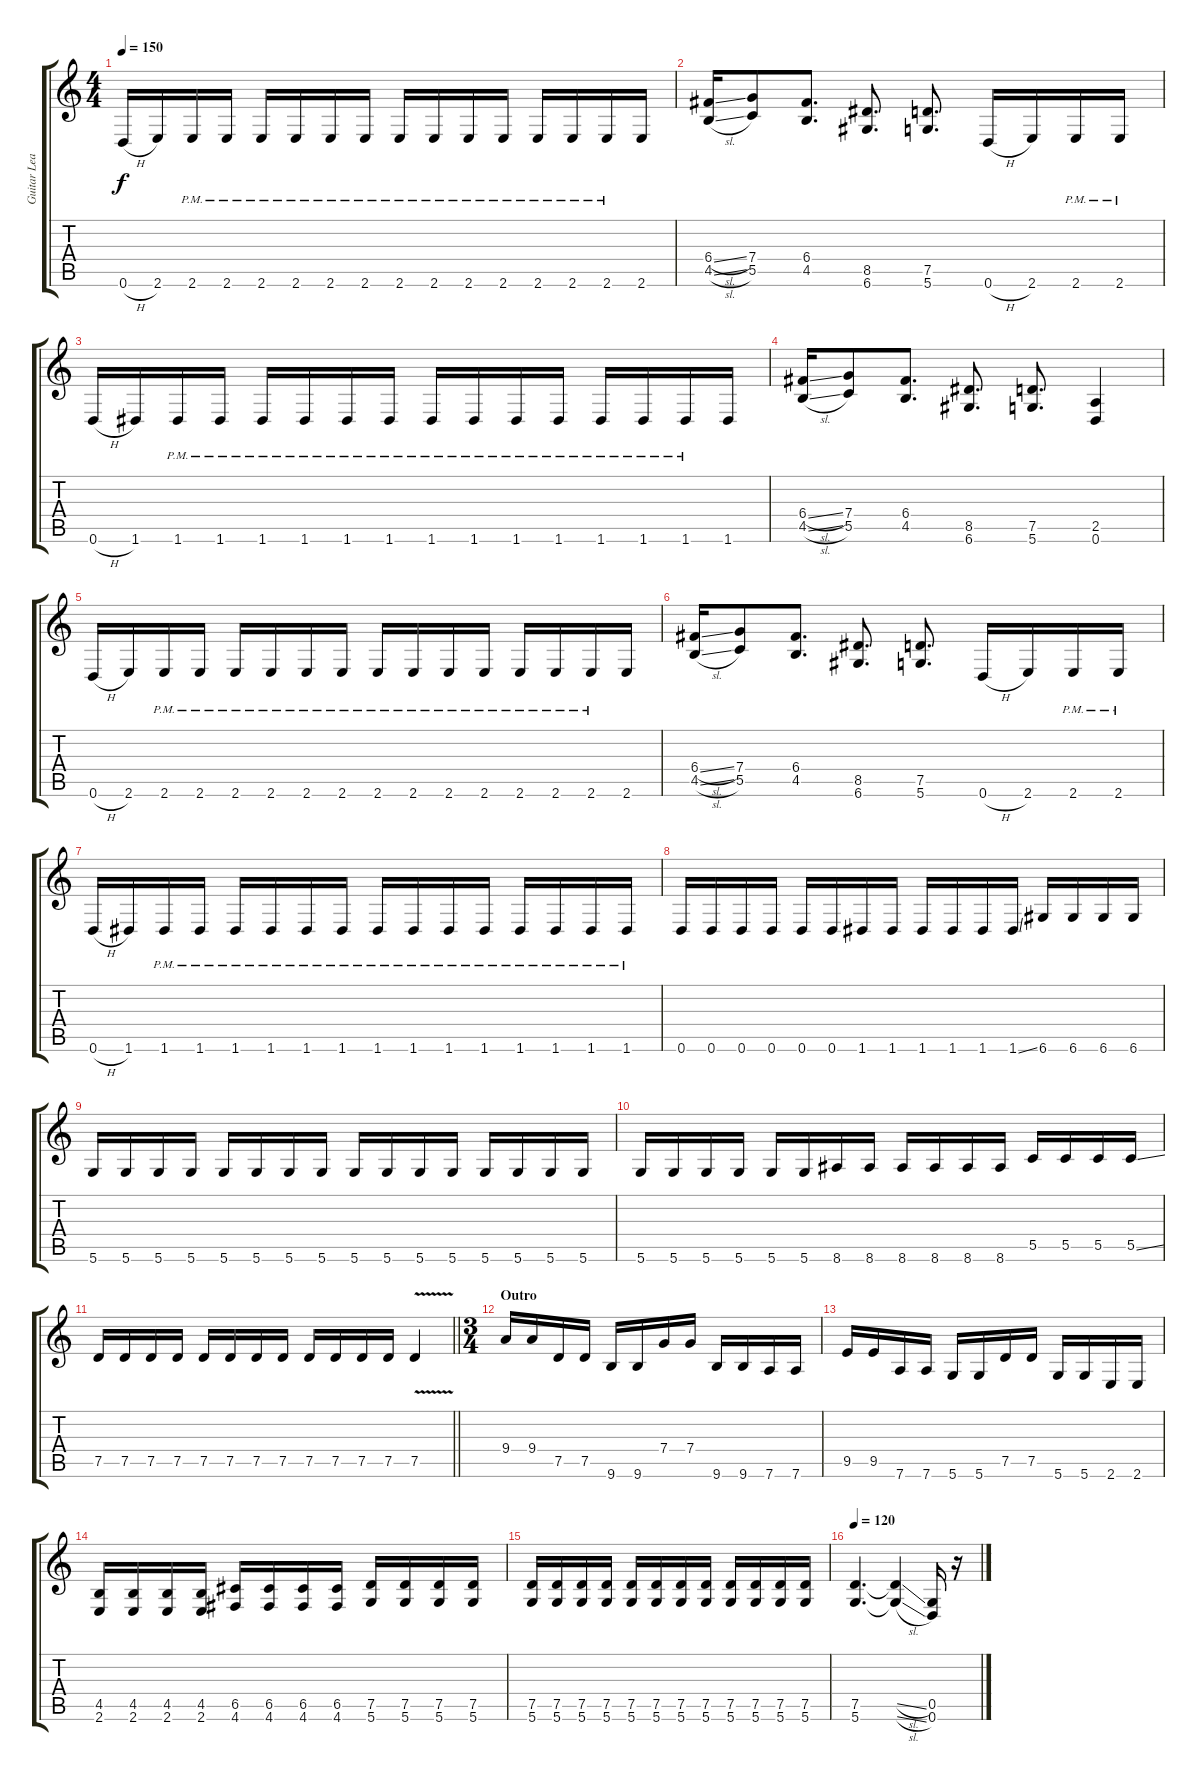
\track ("Guitar Lead (Brent Hinds)" "Guitar Lea") {instrument overdrivenguitar}
\staff {score tabs}
\tuning (D4 A3 F3 C3 G2 D2) {hide}
\ts (4 4)
\tempo 150
\clef g2
\ks c
0.6{h}.16{dy f} 2.6.16 2.6{pm}.16 2.6{pm}.16 2.6{pm}.16 2.6{pm}.16 2.6{pm}.16 2.6{pm}.16 2.6{pm}.16 2.6{pm}.16 2.6{pm}.16 2.6{pm}.16 2.6{pm}.16 2.6{pm}.16 2.6{pm}.16 2.6.16 |
(6.4{sl} 4.5{sl}).16 (7.4 5.5).8 (6.4 4.5).8{d} (8.5 6.6).8{d} (7.5 5.6).8{d} 0.6{h}.16 2.6.16 2.6{pm}.16 2.6{pm}.16 |
0.6{h}.16 1.6.16 1.6{pm}.16 1.6{pm}.16 1.6{pm}.16 1.6{pm}.16 1.6{pm}.16 1.6{pm}.16 1.6{pm}.16 1.6{pm}.16 1.6{pm}.16 1.6{pm}.16 1.6{pm}.16 1.6{pm}.16 1.6{pm}.16 1.6.16 |
(6.4{sl} 4.5{sl}).16 (7.4 5.5).8 (6.4 4.5).8{d} (8.5 6.6).8{d} (7.5 5.6).8{d} (2.5 0.6).4 |
0.6{h}.16 2.6.16 2.6{pm}.16 2.6{pm}.16 2.6{pm}.16 2.6{pm}.16 2.6{pm}.16 2.6{pm}.16 2.6{pm}.16 2.6{pm}.16 2.6{pm}.16 2.6{pm}.16 2.6{pm}.16 2.6{pm}.16 2.6{pm}.16 2.6.16 |
(6.4{sl} 4.5{sl}).16 (7.4 5.5).8 (6.4 4.5).8{d} (8.5 6.6).8{d} (7.5 5.6).8{d} 0.6{h}.16 2.6.16 2.6{pm}.16 2.6{pm}.16 |
0.6{h}.16 1.6.16 1.6{pm}.16 1.6{pm}.16 1.6{pm}.16 1.6{pm}.16 1.6{pm}.16 1.6{pm}.16 1.6{pm}.16 1.6{pm}.16 1.6{pm}.16 1.6{pm}.16 1.6{pm}.16 1.6{pm}.16 1.6{pm}.16 1.6{pm}.16 |
0.6.16 0.6.16 0.6.16 0.6.16 0.6.16 0.6.16 1.6.16 1.6.16 1.6.16 1.6.16 1.6.16 1.6{ss}.16 6.6.16 6.6.16 6.6.16 6.6.16 |
5.6.16 5.6.16 5.6.16 5.6.16 5.6.16 5.6.16 5.6.16 5.6.16 5.6.16 5.6.16 5.6.16 5.6.16 5.6.16 5.6.16 5.6.16 5.6.16 |
5.6.16 5.6.16 5.6.16 5.6.16 5.6.16 5.6.16 8.6.16 8.6.16 8.6.16 8.6.16 8.6.16 8.6.16 5.5.16 5.5.16 5.5.16 5.5{ss}.16 |
\barLineRight lightlight
7.5.16 7.5.16 7.5.16 7.5.16 7.5.16 7.5.16 7.5.16 7.5.16 7.5.16 7.5.16 7.5.16 7.5.16 7.5{v}.4 |
\ts (3 4)
\section ("" "Outro")
9.4.16 9.4.16 7.5.16 7.5.16 9.6.16 9.6.16 7.4.16 7.4.16 9.6.16 9.6.16 7.6.16 7.6.16 |
9.5.16 9.5.16 7.6.16 7.6.16 5.6.16 5.6.16 7.5.16 7.5.16 5.6.16 5.6.16 2.6.16 2.6.16 |
(4.5 2.6).16 (4.5 2.6).16 (4.5 2.6).16 (4.5 2.6).16 (6.5 4.6).16 (6.5 4.6).16 (6.5 4.6).16 (6.5 4.6).16 (7.5 5.6).16 (7.5 5.6).16 (7.5 5.6).16 (7.5 5.6).16 |
(7.5 5.6).16 (7.5 5.6).16 (7.5 5.6).16 (7.5 5.6).16 (7.5 5.6).16 (7.5 5.6).16 (7.5 5.6).16 (7.5 5.6).16 (7.5 5.6).16 (7.5 5.6).16 (7.5 5.6).16 (7.5 5.6).16 |
\tempo 120
(7.5 5.6).4{d} (7.5{sl t} 5.6{sl t}).4 (0.5 0.6).16 r.16
